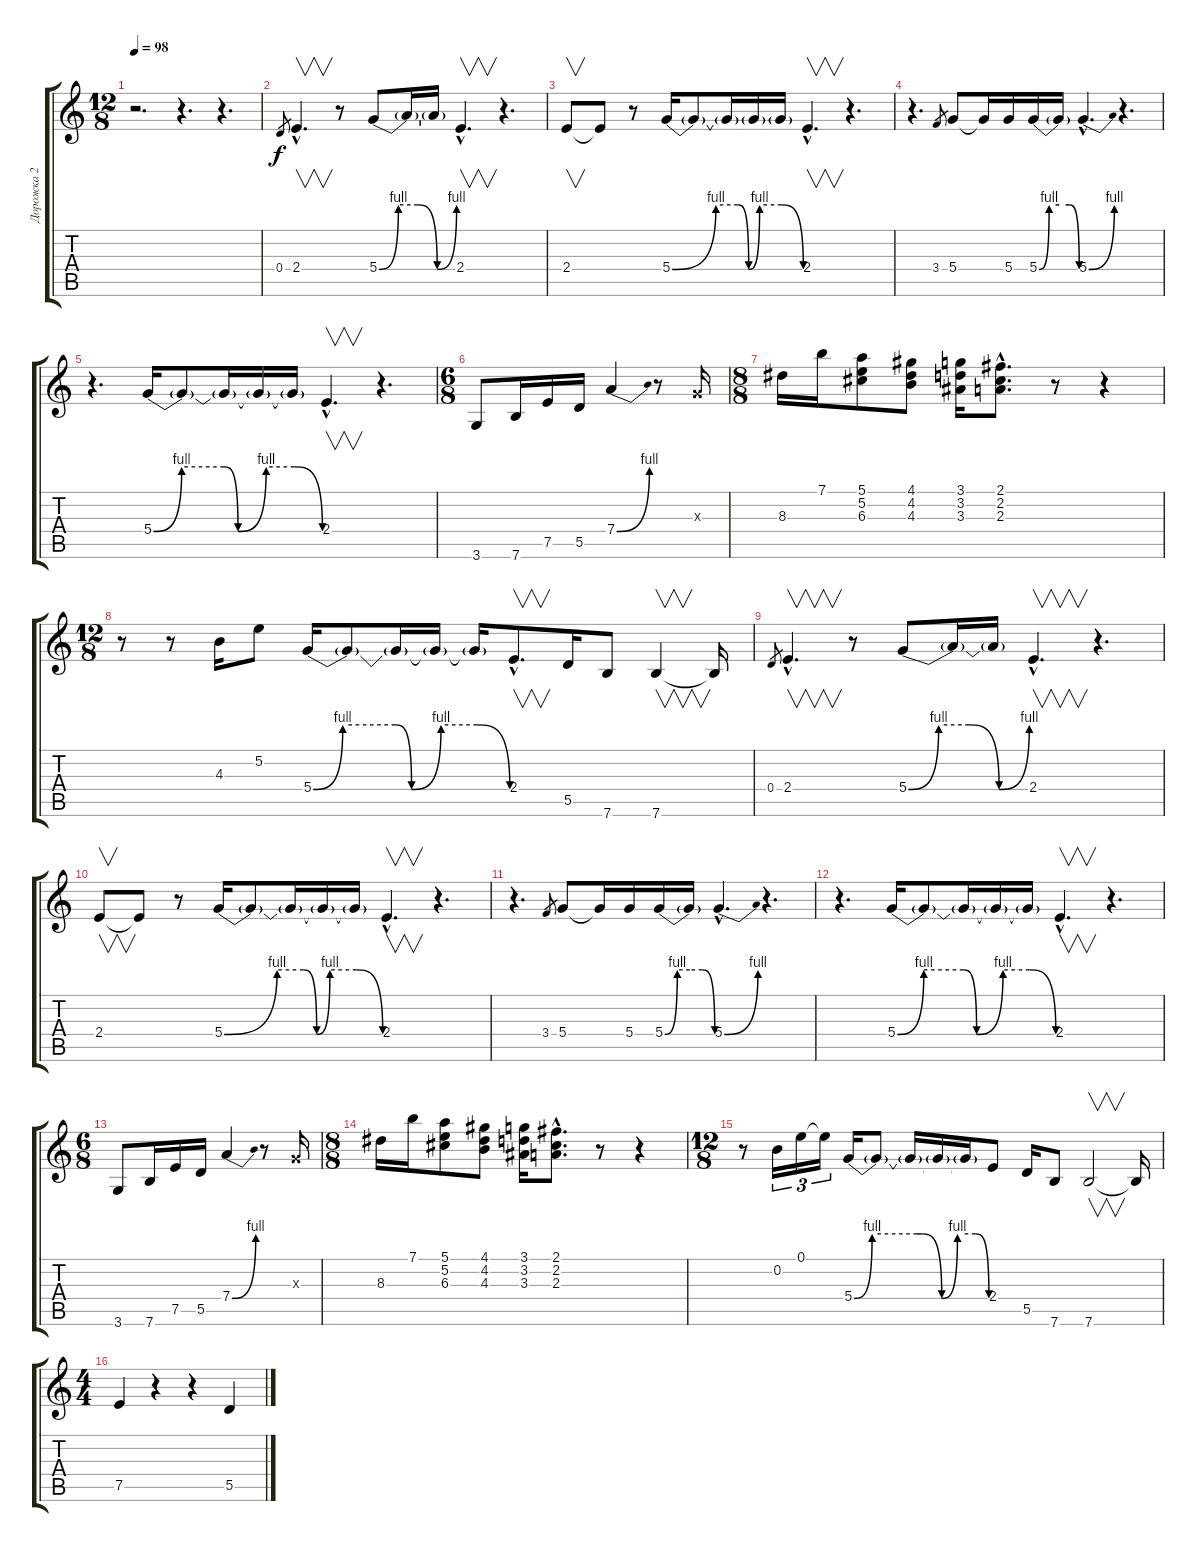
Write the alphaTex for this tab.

\track ("Дорожка 2" "Дорожка 2") {instrument overdrivenguitar}
\staff {score tabs}
\tuning (E4 B3 G3 D3 A2 E2) {hide}
\ts (12 8)
\tempo 98
\clef g2
\ks c
r.2{d dy f instrument overdrivenguitar} r.4{d} r.4{d} |
0.4.8{gr} 2.4{hac}.4{v d} r.8 5.4{be (custom 0 0 15 4 30 4 45 0 60 4)}.8 5.4{t}.16 5.4{t}.16 2.4{hac}.4{v d} r.4{d} |
2.4.8{v} 2.4{t}.8 r.8 5.4{be (custom 0 0 20 4 30 4 35 0 40 4 50 4 60 0)}.16 5.4{t}.8 5.4{t}.16 5.4{t}.16 5.4{t}.16 2.4{hac}.4{v d} r.4{d} |
r.4{d} 3.4.8{gr} 5.4.8 5.4{t}.16 5.4.16 5.4{be (custom 0 0 15 4 30 4 45 4 60 0)}.16 5.4{t}.16 5.4{be (bend 0 0 60 4) hac}.4{d} r.4{d} |
r.4{d} 5.4{be (custom 0 0 10 4 25 4 30 0 40 4 50 4 60 0)}.16 5.4{t}.8 5.4{t}.16 5.4{t}.16 5.4{t}.16 2.4{hac}.4{v d} r.4{d} |
\ts (6 8)
3.6.8 7.6.16 7.5.16 5.5.16 7.4{be (bend 0 0 60 4)}.4 r.8 0.3{x}.16 |
\ts (8 8)
8.3.16 7.1.16 (5.1 5.2 6.3).8 (4.1 4.2 4.3).8 (3.1 3.2 3.3).16 (2.1{hac} 2.2{hac} 2.3{hac}).8{d} r.8 r.4 |
\ts (12 8)
r.8 r.8 4.3.16 5.2.8 5.4{be (custom 0 0 9 4 25 4 30 0 39 4 50 4 60 0)}.16 5.4{t}.8 5.4{t}.16 5.4{t}.16 5.4{t}.16 2.4{hac}.8{v d} 5.5.16 7.6.8 7.6.4{v} 7.6{t}.16 |
0.4.8{gr} 2.4{hac}.4{v d} r.8 5.4{be (custom 0 0 15 4 30 4 45 0 60 4)}.8 5.4{t}.16 5.4{t}.16 2.4{hac}.4{v d} r.4{d} |
2.4.8{v} 2.4{t}.8 r.8 5.4{be (custom 0 0 20 4 30 4 35 0 40 4 50 4 60 0)}.16 5.4{t}.8 5.4{t}.16 5.4{t}.16 5.4{t}.16 2.4{hac}.4{v d} r.4{d} |
r.4{d} 3.4.8{gr} 5.4.8 5.4{t}.16 5.4.16 5.4{be (custom 0 0 15 4 30 4 45 4 60 0)}.16 5.4{t}.16 5.4{be (bend 0 0 60 4) hac}.4{d} r.4{d} |
r.4{d} 5.4{be (custom 0 0 10 4 25 4 30 0 40 4 50 4 60 0)}.16 5.4{t}.8 5.4{t}.16 5.4{t}.16 5.4{t}.16 2.4{hac}.4{v d} r.4{d} |
\ts (6 8)
3.6.8 7.6.16 7.5.16 5.5.16 7.4{be (bend 0 0 60 4)}.4 r.8 0.3{x}.16 |
\ts (8 8)
8.3.16 7.1.16 (5.1 5.2 6.3).8 (4.1 4.2 4.3).8 (3.1 3.2 3.3).16 (2.1{hac} 2.2{hac} 2.3{hac}).8{d} r.8 r.4 |
\ts (12 8)
r.8 0.2.16{tu (3 2)} 0.1.16{tu (3 2)} 0.1{t}.16{tu (3 2)} 5.4{be (custom 0 0 8 4 28 4 30 4 39 0 46 4 54 4 60 0)}.16 5.4{t}.8 5.4{t}.16 5.4{t}.16 5.4{t}.16 2.4.8 5.5.16 7.6.8 7.6.2{v} 7.6{t}.16 |
\ts (4 4)
7.5.4 r.4 r.4 5.5.4
